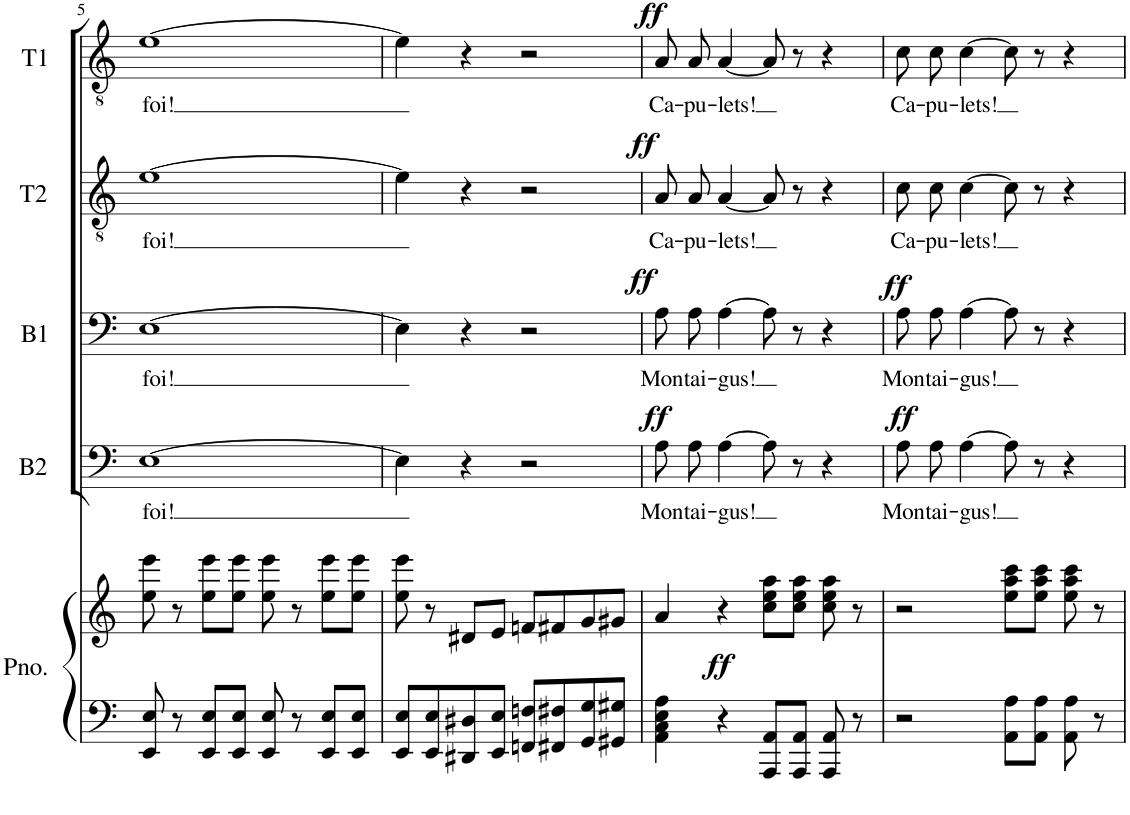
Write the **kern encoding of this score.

**kern	**kern	**dynam	**kern	**text	**dynam	**kern	**text	**dynam	**kern	**text	**dynam	**kern	**text	**dynam
*part5	*part5	*part5	*part4	*part4	*part4	*part3	*part3	*part3	*part2	*part2	*part2	*part1	*part1	*part1
*staff6	*staff5	*staff5/6	*staff4	*staff4	*staff4	*staff3	*staff3	*staff3	*staff2	*staff2	*staff2	*staff1	*staff1	*staff1
*I"Piano	*	*	*I"Basse 2	*	*	*I"Basse 1	*	*	*I"Tenor 2	*	*	*I"Tenor 1	*	*
*I'Pno.	*	*	*I'B2	*	*	*I'B1	*	*	*I'T2	*	*	*I'T1	*	*
!!LO:PB:g=z
*clefF4	*clefG2	*	*clefF4	*	*	*clefF4	*	*	*clefGv2	*	*	*clefGv2	*	*
*k[]	*k[]	*	*k[]	*	*	*k[]	*	*	*k[]	*	*	*k[]	*	*
*M4/4	*M4/4	*	*M4/4	*	*	*M4/4	*	*	*M4/4	*	*	*M4/4	*	*
=5	=5	=5	=5	=5	=5	=5	=5	=5	=5	=5	=5	=5	=5	=5
!	!	!	!	!LO:LY:b	!	!	!LO:LY:b	!	!	!LO:LY:b	!	!	!LO:LY:b	!
8EE/ 8E/	8ee\ 8eee\	.	[1E	foi!	.	[1E	foi!	.	[1e	foi!	.	[1e	foi!	.
8r	8r	.	.	.	.	.	.	.	.	.	.	.	.	.
8EE/ 8E/L	8ee\ 8eee\L	.	.	.	.	.	.	.	.	.	.	.	.	.
8EE/ 8E/J	8ee\ 8eee\J	.	.	.	.	.	.	.	.	.	.	.	.	.
8EE/ 8E/	8ee\ 8eee\	.	.	.	.	.	.	.	.	.	.	.	.	.
8r	8r	.	.	.	.	.	.	.	.	.	.	.	.	.
8EE/ 8E/L	8ee\ 8eee\L	.	.	.	.	.	.	.	.	.	.	.	.	.
8EE/ 8E/J	8ee\ 8eee\J	.	.	.	.	.	.	.	.	.	.	.	.	.
=6	=6	=6	=6	=6	=6	=6	=6	=6	=6	=6	=6	=6	=6	=6
8EE/ 8E/L	8ee\ 8eee\	.	4E\]	.	.	4E\]	.	.	4e\]	.	.	4e\]	.	.
8EE/ 8E/	8r	.	.	.	.	.	.	.	.	.	.	.	.	.
8DD#X/ 8D#X/	8d#X/L	.	4r	.	.	4r	.	.	4r	.	.	4r	.	.
8EE/ 8E/J	8e/J	.	.	.	.	.	.	.	.	.	.	.	.	.
8FFn/ 8Fn/L	8fn/L	.	2r	.	.	2r	.	.	2r	.	.	2r	.	.
8FF#X/ 8F#X/	8f#X/	.	.	.	.	.	.	.	.	.	.	.	.	.
8GG/ 8G/	8g/	.	.	.	.	.	.	.	.	.	.	.	.	.
8GG#X/ 8G#X/J	8g#X/J	.	.	.	.	.	.	.	.	.	.	.	.	.
=7	=7	=7	=7	=7	=7	=7	=7	=7	=7	=7	=7	=7	=7	=7
!	!	!	!	!LO:LY:b	!LO:DY:a	!	!LO:LY:b	!LO:DY:a	!	!LO:LY:b	!LO:DY:a	!	!LO:LY:b	!LO:DY:a
4AA\ 4C\ 4E\ 4A\	4a/	.	8A\L	Mon-	ff	8A\L	Mon-	ff	8A/L	Ca-	ff	8A/L	Ca-	ff
!	!	!	!	!LO:LY:b	!	!	!LO:LY:b	!	!	!LO:LY:b	!	!	!LO:LY:b	!
.	.	.	8A\J	-tai-	.	8A\J	-tai-	.	8A/J	-pu-	.	8A/J	-pu-	.
!	!	!LO:DY:b	!	!LO:LY:b	!	!	!LO:LY:b	!	!	!LO:LY:b	!	!	!LO:LY:b	!
4r	4r	ff	[4A\	-gus!	.	[4A\	-gus!	.	[4A/	-lets!	.	[4A/	-lets!	.
8AAA/ 8AA/L	8cc\ 8ee\ 8aa\L	.	8A\]	.	.	8A\]	.	.	8A/]	.	.	8A/]	.	.
8AAA/ 8AA/J	8cc\ 8ee\ 8aa\J	.	8r	.	.	8r	.	.	8r	.	.	8r	.	.
8AAA/ 8AA/	8cc\ 8ee\ 8aa\	.	4r	.	.	4r	.	.	4r	.	.	4r	.	.
8r	8r	.	.	.	.	.	.	.	.	.	.	.	.	.
=8	=8	=8	=8	=8	=8	=8	=8	=8	=8	=8	=8	=8	=8	=8
!	!	!	!	!LO:LY:b	!LO:DY:a	!	!LO:LY:b	!LO:DY:a	!	!LO:LY:b	!	!	!LO:LY:b	!
2r	2r	.	8A\L	Mon-	ff	8A\L	Mon-	ff	8c\L	Ca-	.	8c\L	Ca-	.
!	!	!	!	!LO:LY:b	!	!	!LO:LY:b	!	!	!LO:LY:b	!	!	!LO:LY:b	!
.	.	.	8A\J	-tai-	.	8A\J	-tai-	.	8c\J	-pu-	.	8c\J	-pu-	.
!	!	!	!	!LO:LY:b	!	!	!LO:LY:b	!	!	!LO:LY:b	!	!	!LO:LY:b	!
.	.	.	[4A\	-gus!	.	[4A\	-gus!	.	[4c\	-lets!	.	[4c\	-lets!	.
8AA\ 8A\L	8ee\ 8aa\ 8ccc\L	.	8A\]	.	.	8A\]	.	.	8c\]	.	.	8c\]	.	.
8AA\ 8A\J	8ee\ 8aa\ 8ccc\J	.	8r	.	.	8r	.	.	8r	.	.	8r	.	.
8AA\ 8A\	8ee\ 8aa\ 8ccc\	.	4r	.	.	4r	.	.	4r	.	.	4r	.	.
8r	8r	.	.	.	.	.	.	.	.	.	.	.	.	.
=	=	=	=	=	=	=	=	=	=	=	=	=	=	=
*-	*-	*-	*-	*-	*-	*-	*-	*-	*-	*-	*-	*-	*-	*-
